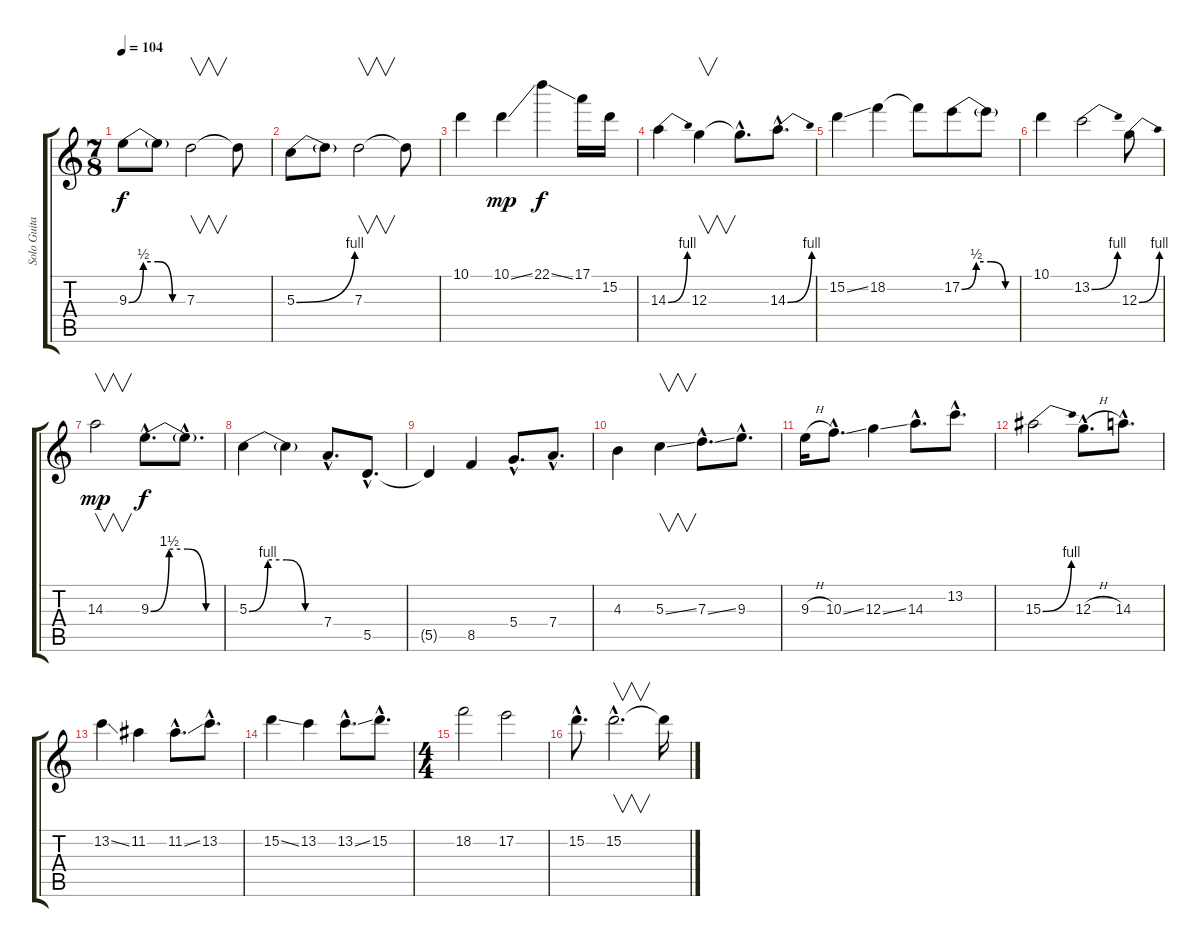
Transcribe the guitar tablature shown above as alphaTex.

\track ("Solo Guitar" "Solo Guita") {instrument distortionguitar}
\staff {score tabs}
\tuning (E4 B3 G3 D3 A2 E2) {hide}
\ts (7 8)
\tempo 104
\clef g2
\ks c
9.3{be (custom 0 0 15 2 30 2 45 0 60 0)}.8{dy f} 9.3{t}.8 7.3.2{v} 7.3{t}.8 |
5.3{be (bend 0 0 60 4)}.8 5.3{t}.8 7.3.2{v} 7.3{t}.8 |
10.1.4 10.1{ss}.4{dy mp} 22.1{ss}.4{dy f} 17.1.16 15.2.16 |
14.3{be (bend 0 0 60 4)}.4 12.3.4{v} 12.3{hac t}.8{d} 14.3{be (bend 0 0 60 4) hac}.8{d} |
15.2{ss}.4 18.2.4 18.2{t}.8 17.2{be (custom 0 0 15 2 30 2 45 0 60 0)}.8 17.2{t}.8 |
10.1.4 13.2{be (bend 0 0 60 4)}.2 12.3{be (bend 0 0 60 4)}.8 |
14.3.2{v dy mp} 9.3{be (custom 0 0 15 6 30 6 45 0 60 0) hac}.8{d dy f} 9.3{hac t}.8{d} |
5.3{be (custom 0 0 15 4 30 4 45 0 60 0)}.4 5.3{t}.4 7.4{hac}.8{d} 5.5{hac}.8{d} |
5.5{t}.4 8.5.4 5.4{hac}.8{d} 7.4{hac}.8{d} |
4.3.4 5.3{ss}.4{v} 7.3{ss hac}.8{d} 9.3{hac}.8{d} |
9.3{h}.16 10.3{ss hac}.8{d} 12.3{ss}.4 14.3{hac}.8{d} 13.2{hac}.8{d} |
15.3{be (bend 0 0 60 4)}.2 12.3{h hac}.8{d} 14.3{hac}.8{d} |
13.2{ss}.4 11.2.4 11.2{ss hac}.8{d} 13.2{hac}.8{d} |
15.2{ss}.4 13.2.4 13.2{ss hac}.8{d} 15.2{hac}.8{d} |
\ts (4 4)
18.2.2 17.2.2 |
15.2{hac}.8{d} 15.2{hac}.2{v d} 15.2{t}.16
